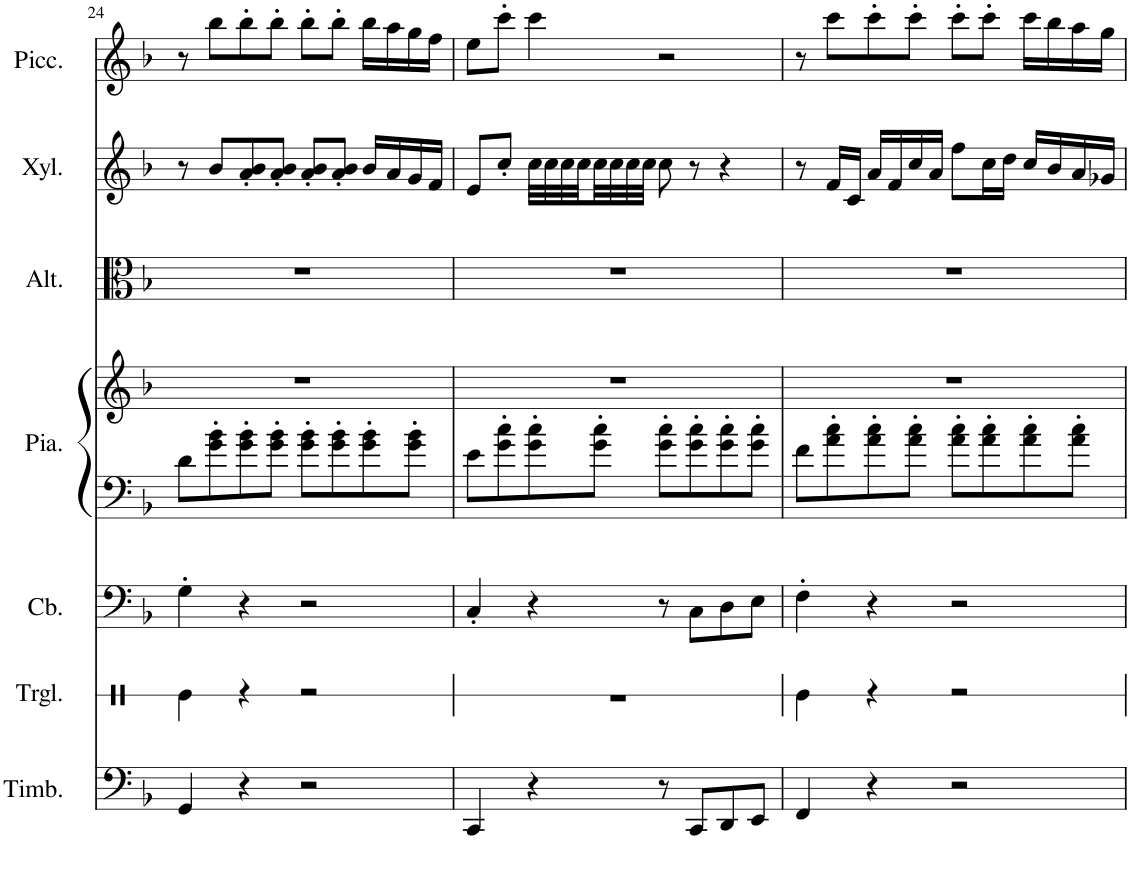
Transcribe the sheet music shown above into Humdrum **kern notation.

**kern	**kern	**kern	**kern	**kern	**kern	**kern	**kern
*part7	*part6	*part5	*part4	*part4	*part3	*part2	*part1
*staff8	*staff7	*staff6	*staff5	*staff4	*staff3	*staff2	*staff1
*I"Timbales	*I"Triangle	*I"Contrebasse	*I"Piano	*	*I"Alto	*I"Xylophone	*I"Piccolo
*I'Timb.	*I'Trgl.	*I'Cb.	*I'Pia.	*	*I'Alt.	*I'Xyl.	*I'Picc.
!!LO:PB:g=z
*clefF4	*clefX	*clefF4	*clefF4	*clefG2	*clefC3	*clefG2	*clefG2
*	*	*Trd7c12	*	*	*	*Trd-7c-12	*Trd-7c-12
*k[b-]	*k[]	*k[b-]	*k[b-]	*k[b-]	*k[b-]	*k[b-]	*k[b-]
*M4/4	*M4/4	*M4/4	*M4/4	*M4/4	*M4/4	*M4/4	*M4/4
=24	=24	=24	=24	=24	=24	=24	=24
4GG/	4Re\	4G'\	8d\L	1r	1r	8r	8r
.	.	.	8g\' 8b-\'	.	.	8b-/L	8bb-\L
4r	4r	4r	8g\' 8b-\'	.	.	8a/' 8b-/'	8bb-'\
.	.	.	8g\' 8b-\'J	.	.	8a/' 8b-/'J	8bb-'\J
2r	2r	2r	8g\' 8b-\'L	.	.	8a/' 8b-/'L	8bb-'\L
.	.	.	8g\' 8b-\'	.	.	8a/' 8b-/'J	8bb-'\J
.	.	.	8g\' 8b-\'	.	.	16b-/LL	16bb-\LL
.	.	.	.	.	.	16a/	16aa\
.	.	.	8g\' 8b-\'J	.	.	16g/	16gg\
.	.	.	.	.	.	16f/JJ	16ff\JJ
=25	=25	=25	=25	=25	=25	=25	=25
4CC/	1r	4C'/	8e\L	1r	1r	8e/L	8ee\L
.	.	.	8g\' 8cc\'	.	.	8cc'/J	8ccc'\J
4r	.	4r	8g\' 8cc\'	.	.	32cc\LLL	4ccc\
.	.	.	.	.	.	32cc\	.
.	.	.	.	.	.	32cc\	.
.	.	.	.	.	.	32cc\	.
.	.	.	8g\' 8cc\'J	.	.	32cc\	.
.	.	.	.	.	.	32cc\	.
.	.	.	.	.	.	32cc\	.
.	.	.	.	.	.	32cc\JJJ	.
8r	.	8r	8g\' 8cc\'L	.	.	8cc\	2r
8CC/L	.	8C\L	8g\' 8cc\'	.	.	8r	.
8DD/	.	8D\	8g\' 8cc\'	.	.	4r	.
8EE/J	.	8E\J	8g\' 8cc\'J	.	.	.	.
=26	=26	=26	=26	=26	=26	=26	=26
4FF/	4Re\	4F'\	8f\L	1r	1r	8r	8r
.	.	.	8a\' 8cc\'	.	.	16f/LL	8ccc\L
.	.	.	.	.	.	16c/JJ	.
4r	4r	4r	8a\' 8cc\'	.	.	16a/LL	8ccc'\
.	.	.	.	.	.	16f/	.
.	.	.	8a\' 8cc\'J	.	.	16cc/	8ccc'\J
.	.	.	.	.	.	16a/JJ	.
2r	2r	2r	8a\' 8cc\'L	.	.	8ff\L	8ccc'\L
.	.	.	8a\' 8cc\'	.	.	16cc\L	8ccc'\J
.	.	.	.	.	.	16dd\JJ	.
.	.	.	8a\' 8cc\'	.	.	16cc/LL	16ccc\LL
.	.	.	.	.	.	16b-/	16bb-\
.	.	.	8a\' 8cc\'J	.	.	16a/	16aa\
.	.	.	.	.	.	16g-X/JJ	16gg\JJ
=	=	=	=	=	=	=	=
*-	*-	*-	*-	*-	*-	*-	*-
